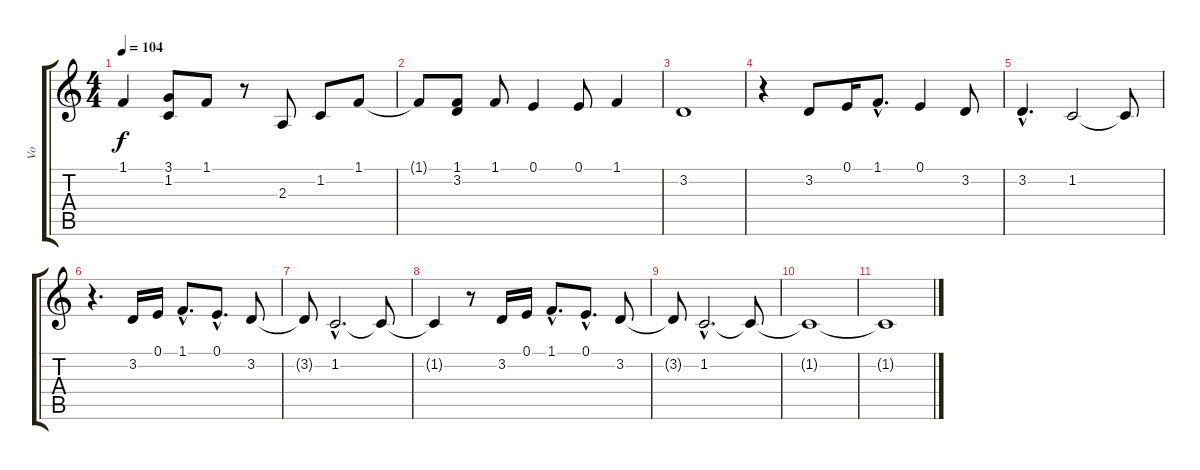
\track ("Vo" "Vo") {instrument accordion}
\staff {score tabs}
\tuning (E4 B3 G3 D3 A2 E2) {hide}
\ts (4 4)
\tempo 104
\clef g2
\ks c
1.1.4{dy f} (3.1 1.2).8 1.1.8 r.8 2.3.8 1.2.8 1.1.8 |
1.1{t}.8 (1.1 3.2).8 1.1.8 0.1.4 0.1.8 1.1.4 |
3.2.1 |
r.4 3.2.8 0.1.16 1.1{hac}.8{d} 0.1.4 3.2.8 |
3.2{hac}.4{d} 1.2.2 1.2{t}.8 |
r.4{d} 3.2.16 0.1.16 1.1{hac}.8{d} 0.1{hac}.8{d} 3.2.8 |
3.2{t}.8 1.2{hac}.2{d} 1.2{t}.8 |
1.2{t}.4 r.8 3.2.16 0.1.16 1.1{hac}.8{d} 0.1{hac}.8{d} 3.2.8 |
3.2{t}.8 1.2{hac}.2{d} 1.2{t}.8 |
1.2{t}.1 |
1.2{t}.1
